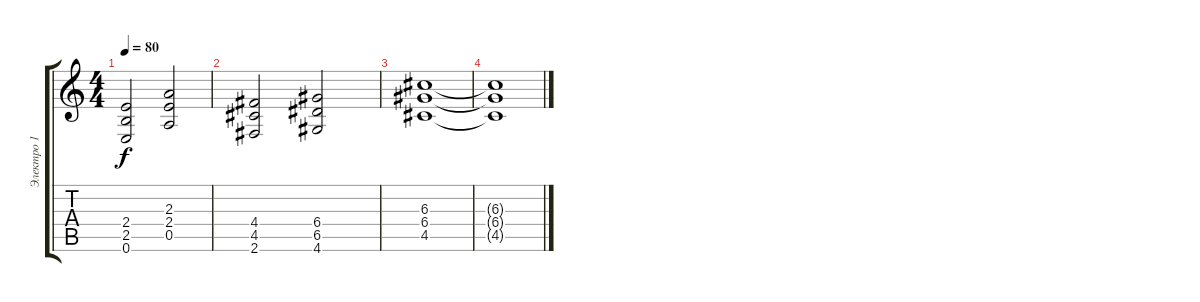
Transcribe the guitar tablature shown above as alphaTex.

\track ("Электро 1" "Электро 1") {instrument overdrivenguitar}
\staff {score tabs}
\tuning (E4 B3 G3 D3 A2 E2) {hide}
\ts (4 4)
\tempo 80
\clef g2
\ks c
(2.4 2.5 0.6).2{dy f} (2.3 2.4 0.5).2 |
(4.4 4.5 2.6).2 (6.4 6.5 4.6).2 |
(6.3 6.4 4.5).1 |
(6.3{t} 6.4{t} 4.5{t}).1
